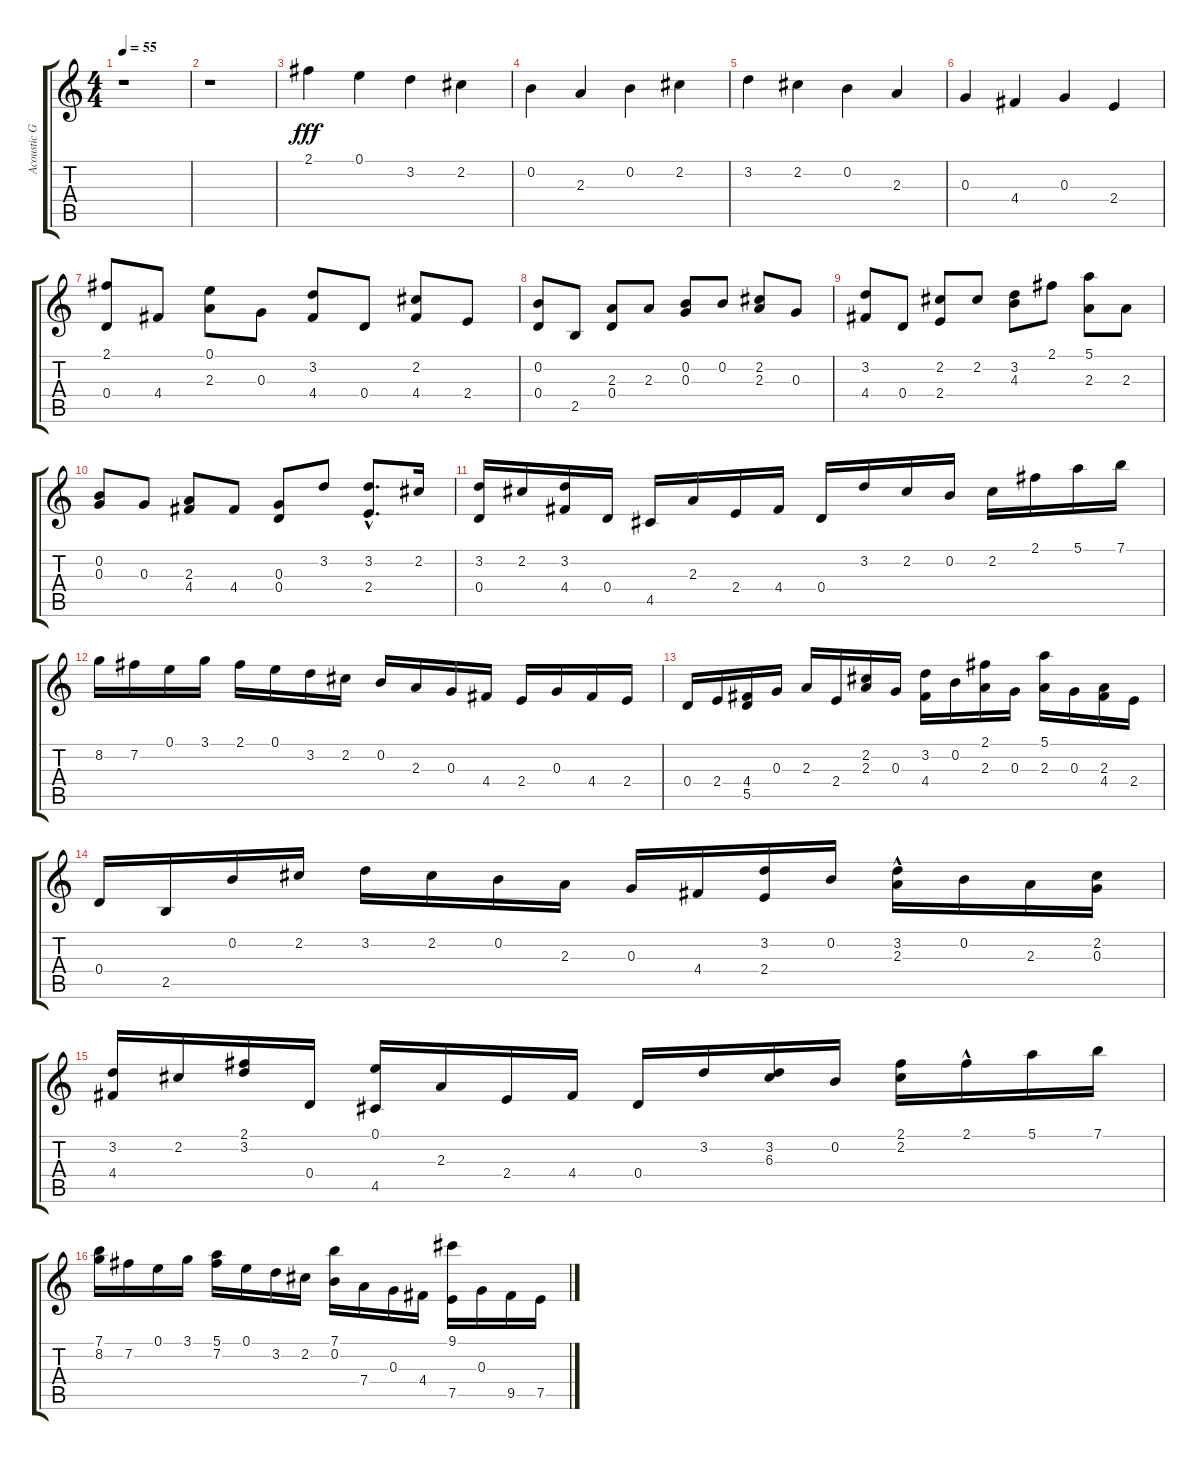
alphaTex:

\track ("Acoustic Guitar 2" "Acoustic G") {instrument acousticguitarnylon}
\staff {score tabs}
\tuning (E4 B3 G3 D3 A2 D2) {hide}
\ts (4 4)
\tempo 55
\clef g2
\ks c
r.1{dy fff instrument acousticguitarnylon} |
r.1 |
2.1.4 0.1.4 3.2.4 2.2.4 |
0.2.4 2.3.4 0.2.4 2.2.4 |
3.2.4 2.2.4 0.2.4 2.3.4 |
0.3.4 4.4.4 0.3.4 2.4.4 |
(2.1 0.4).8 4.4.8 (0.1 2.3).8 0.3.8 (3.2 4.4).8 0.4.8 (2.2 4.4).8 2.4.8 |
(0.2 0.4).8 2.5.8 (2.3 0.4).8 2.3.8 (0.2 0.3).8 0.2.8 (2.2 2.3).8 0.3.8 |
(3.2 4.4).8 0.4.8 (2.2 2.4).8 2.2.8 (3.2 4.3).8 2.1.8 (5.1 2.3).8 2.3.8 |
(0.2 0.3).8 0.3.8 (2.3 4.4).8 4.4.8 (0.3 0.4).8 3.2.8 (3.2{hac} 2.4).8{d} 2.2.16 |
(3.2 0.4).16 2.2.16 (3.2 4.4).16 0.4.16 4.5.16 2.3.16 2.4.16 4.4.16 0.4.16 3.2.16 2.2.16 0.2.16 2.2.16 2.1.16 5.1.16 7.1.16 |
8.2.16 7.2.16 0.1.16 3.1.16 2.1.16 0.1.16 3.2.16 2.2.16 0.2.16 2.3.16 0.3.16 4.4.16 2.4.16 0.3.16 4.4.16 2.4.16 |
0.4.16 2.4.16 (4.4 5.5).16 0.3.16 2.3.16 2.4.16 (2.2 2.3).16 0.3.16 (3.2 4.4).16 0.2.16 (2.1 2.3).16 0.3.16 (5.1 2.3).16 0.3.16 (2.3 4.4).16 2.4.16 |
0.4.16 2.5.16 0.2.16 2.2.16 3.2.16 2.2.16 0.2.16 2.3.16 0.3.16 4.4.16 (3.2 2.4).16 0.2.16 (3.2{hac} 2.3).16 0.2.16 2.3.16 (2.2 0.3).16 |
(3.2 4.4).16 2.2.16 (2.1 3.2).16 0.4.16 (0.1 4.5).16 2.3.16 2.4.16 4.4.16 0.4.16 3.2.16 (3.2 6.3).16 0.2.16 (2.1 2.2).16 2.1{hac}.16 5.1.16 7.1.16 |
(7.1 8.2).16 7.2.16 0.1.16 3.1.16 (5.1 7.2).16 0.1.16 3.2.16 2.2.16 (7.1 0.2).16 7.4.16 0.3.16 4.4.16 (9.1 7.5).16 0.3.16 9.5.16 7.5.16
